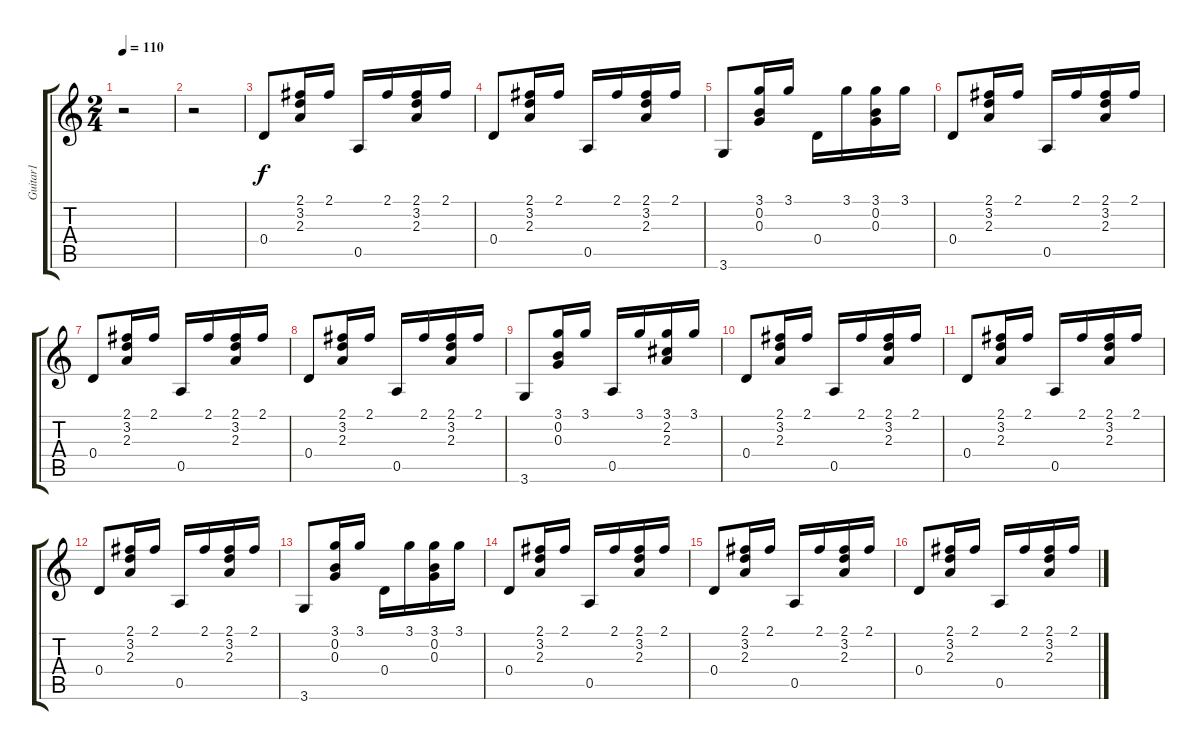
\track ("Guitar1" "Guitar1") {instrument acousticguitarsteel}
\staff {score tabs}
\tuning (E4 B3 G3 D3 A2 E2) {hide}
\ts (2 4)
\tempo 110
\clef g2
\ks c
r.2{dy f instrument acousticguitarsteel} |
r.2 |
0.4.8 (2.1 3.2 2.3).16 2.1.16 0.5.16 2.1.16 (2.1 3.2 2.3).16 2.1.16 |
0.4.8 (2.1 3.2 2.3).16 2.1.16 0.5.16 2.1.16 (2.1 3.2 2.3).16 2.1.16 |
3.6.8 (3.1 0.2 0.3).16 3.1.16 0.4.16 3.1.16 (3.1 0.2 0.3).16 3.1.16 |
0.4.8 (2.1 3.2 2.3).16 2.1.16 0.5.16 2.1.16 (2.1 3.2 2.3).16 2.1.16 |
0.4.8 (2.1 3.2 2.3).16 2.1.16 0.5.16 2.1.16 (2.1 3.2 2.3).16 2.1.16 |
0.4.8 (2.1 3.2 2.3).16 2.1.16 0.5.16 2.1.16 (2.1 3.2 2.3).16 2.1.16 |
3.6.8 (3.1 0.2 0.3).16 3.1.16 0.5.16 3.1.16 (3.1 2.2 2.3).16 3.1.16 |
0.4.8 (2.1 3.2 2.3).16 2.1.16 0.5.16 2.1.16 (2.1 3.2 2.3).16 2.1.16 |
0.4.8 (2.1 3.2 2.3).16 2.1.16 0.5.16 2.1.16 (2.1 3.2 2.3).16 2.1.16 |
0.4.8 (2.1 3.2 2.3).16 2.1.16 0.5.16 2.1.16 (2.1 3.2 2.3).16 2.1.16 |
3.6.8 (3.1 0.2 0.3).16 3.1.16 0.4.16 3.1.16 (3.1 0.2 0.3).16 3.1.16 |
0.4.8 (2.1 3.2 2.3).16 2.1.16 0.5.16 2.1.16 (2.1 3.2 2.3).16 2.1.16 |
0.4.8 (2.1 3.2 2.3).16 2.1.16 0.5.16 2.1.16 (2.1 3.2 2.3).16 2.1.16 |
0.4.8 (2.1 3.2 2.3).16 2.1.16 0.5.16 2.1.16 (2.1 3.2 2.3).16 2.1.16
